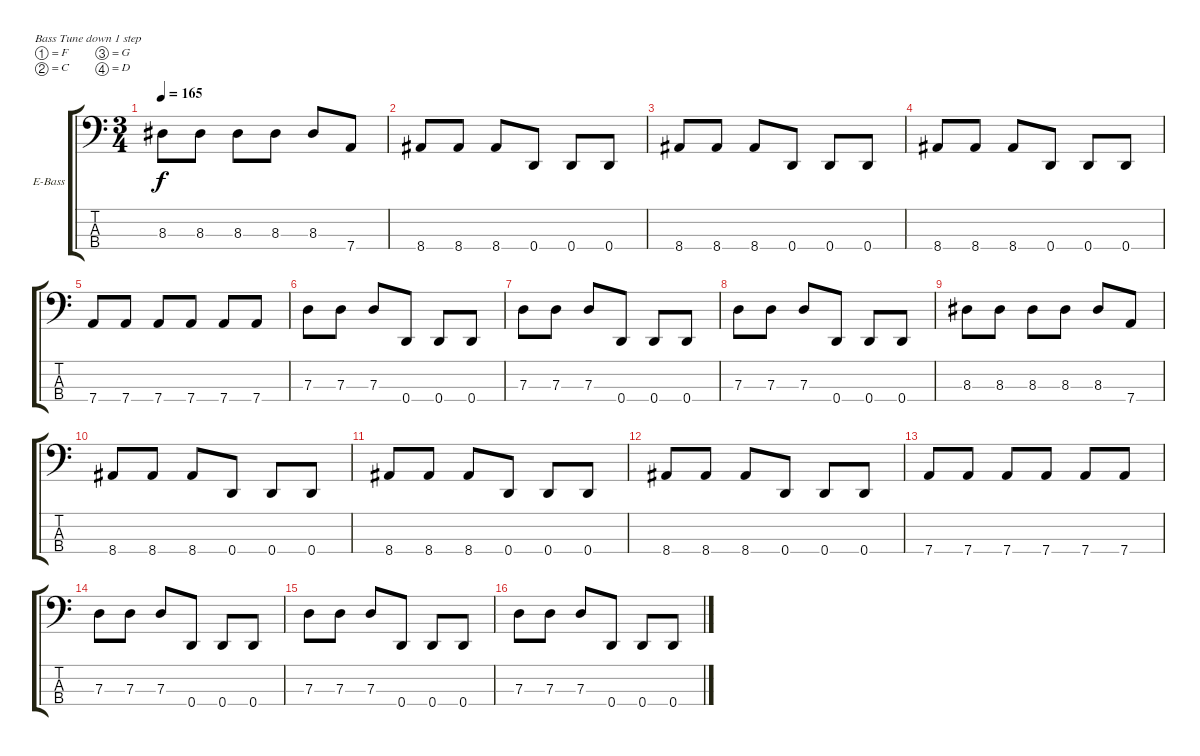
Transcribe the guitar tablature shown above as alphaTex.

\bracketExtendMode groupsimilarinstruments
\firstSystemTrackNameOrientation horizontal
\otherSystemsTrackNameOrientation horizontal
\track ("Electric Bass" "E-Bass") {instrument electricbassfinger}
\staff {score tabs}
\tuning (F2 C2 G1 D1)
\ts (3 4)
\tempo 165
\clef f4
\ks c
8.3.8{dy f} 8.3.8 8.3.8 8.3.8 8.3.8 7.4.8 |
8.4.8 8.4.8 8.4.8 0.4.8 0.4.8 0.4.8 |
8.4.8 8.4.8 8.4.8 0.4.8 0.4.8 0.4.8 |
8.4.8 8.4.8 8.4.8 0.4.8 0.4.8 0.4.8 |
7.4.8 7.4.8 7.4.8 7.4.8 7.4.8 7.4.8 |
7.3.8 7.3.8 7.3.8 0.4.8 0.4.8 0.4.8 |
7.3.8 7.3.8 7.3.8 0.4.8 0.4.8 0.4.8 |
7.3.8 7.3.8 7.3.8 0.4.8 0.4.8 0.4.8 |
8.3.8 8.3.8 8.3.8 8.3.8 8.3.8 7.4.8 |
8.4.8 8.4.8 8.4.8 0.4.8 0.4.8 0.4.8 |
8.4.8 8.4.8 8.4.8 0.4.8 0.4.8 0.4.8 |
8.4.8 8.4.8 8.4.8 0.4.8 0.4.8 0.4.8 |
7.4.8 7.4.8 7.4.8 7.4.8 7.4.8 7.4.8 |
7.3.8 7.3.8 7.3.8 0.4.8 0.4.8 0.4.8 |
7.3.8 7.3.8 7.3.8 0.4.8 0.4.8 0.4.8 |
7.3.8 7.3.8 7.3.8 0.4.8 0.4.8 0.4.8
